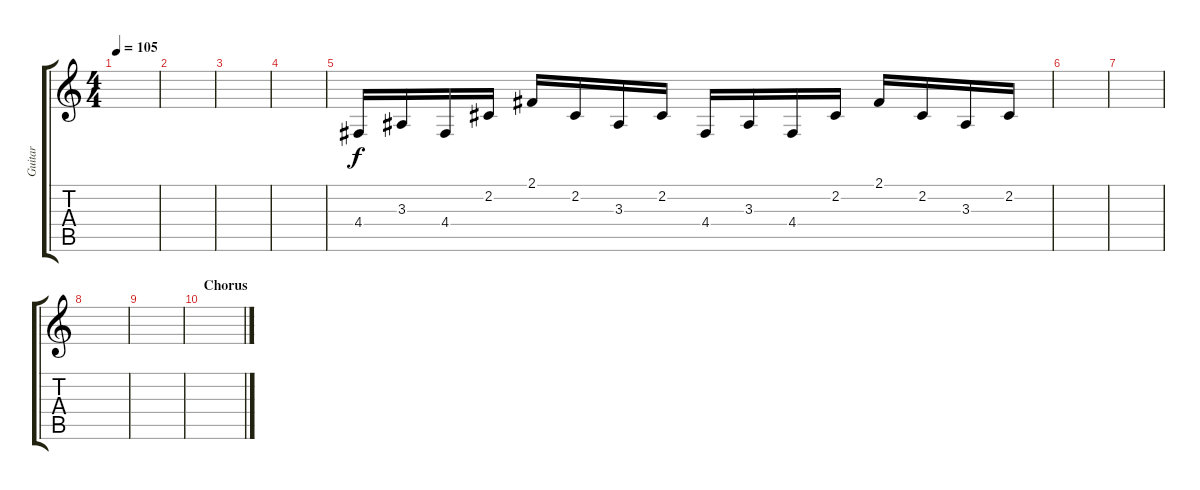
\track ("Guitar" "Guitar") {instrument shamisen}
\staff {score tabs}
\tuning (E4 B3 G3 D3 A2 E2) {hide}
\ts (4 4)
\tempo 105
\clef g2
\ks c
|
|
|
|
4.4.16 3.3.16 4.4.16 2.2.16 2.1.16 2.2.16 3.3.16 2.2.16 4.4.16 3.3.16 4.4.16 2.2.16 2.1.16 2.2.16 3.3.16 2.2.16 |
|
|
|
|
\section ("" "Chorus")
